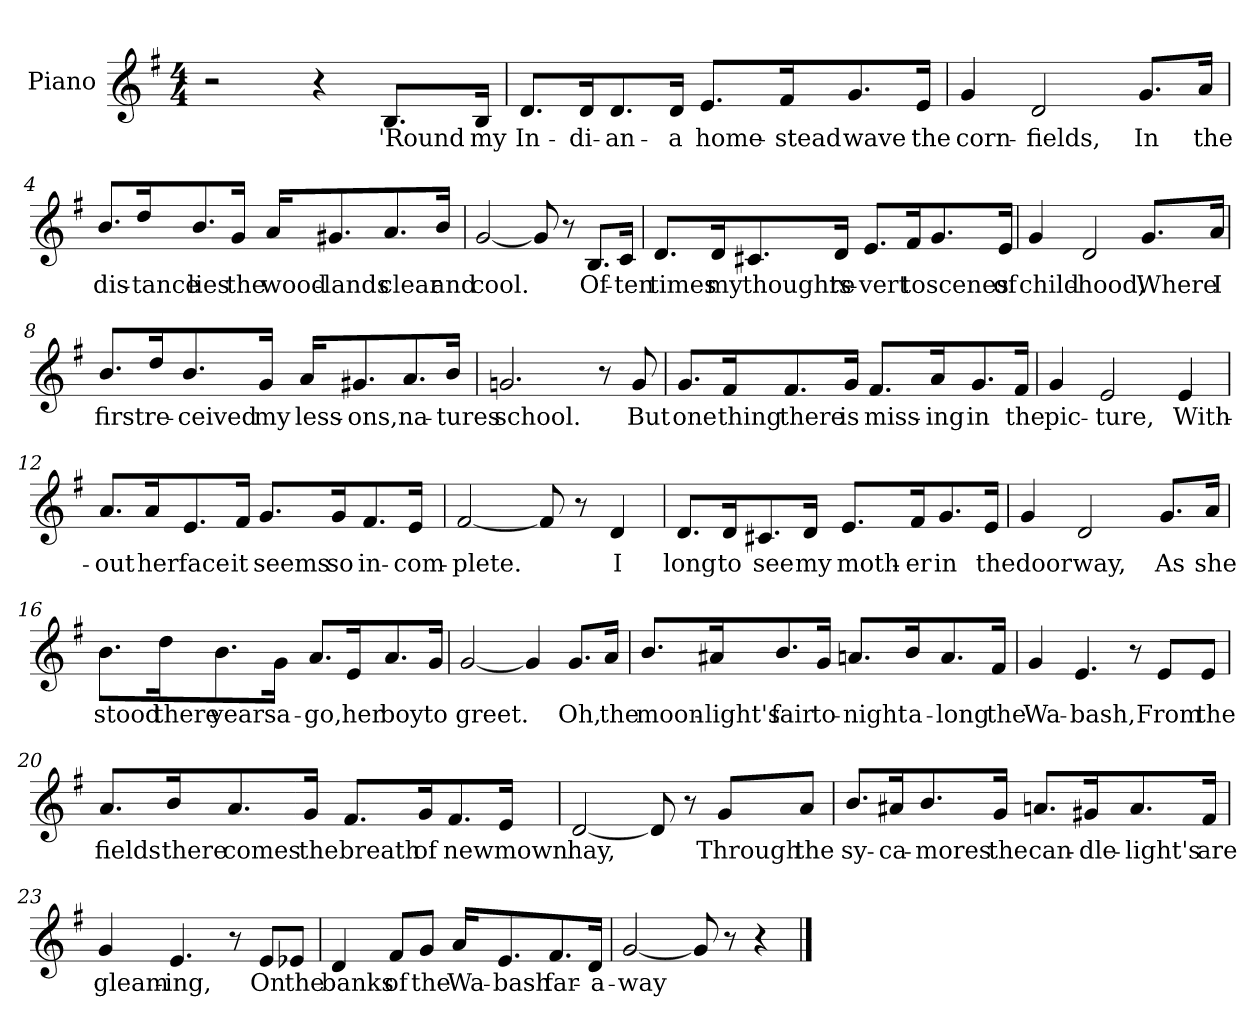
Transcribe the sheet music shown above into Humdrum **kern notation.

**kern	**text
*part1	*part1
*staff1	*staff1
*I"Piano	*
*I'Pno.	*
*clefG2	*
*k[f#]	*
*G:	*
*M4/4	*
=1	=1
2r	.
4r	.
8.B/L	'Round
16B/Jk	my
=2	=2
8.d/L	In-
16d/K	-di-
8.d/	-an-
16d/Jk	-a
8.e/L	home-
16f#/K	-stead
8.g/	wave
16e/Jk	the
=3	=3
4g/	corn-
2d/	-fields,
8.g/L	In
16a/Jk	the
!!LO:LB:g=z
=4	=4
8.b/L	dis-
16dd/K	-tance
8.b/	lies
16g/Jk	the
16a/KL	wood-
8.g#X/	-lands
8.a/	clear
16b/Jk	and
=5	=5
[2g/	cool.
8g/]	.
8r	.
8.B/L	Of-
16c/Jk	-ten
!!LO:LB:g=z
=6	=6
8.d/L	times
16d/K	my
8.c#X/	thoughts
16d/Jk	re-
8.e/L	-vert
16f#/K	to
8.g/	scenes
16e/Jk	of
=7	=7
4g/	child-
2d/	-hood,
8.g/L	Where
16a/Jk	I
!!LO:LB:g=z
=8	=8
8.b/L	first
16dd/K	re-
8.b/	-ceived
16g/Jk	my
16a/KL	less-
8.g#X/	-ons,
8.a/	na-
16b/Jk	-tures
=9	=9
2.gn/	school.
8r	.
8g/	But
!!LO:LB:g=z
=10	=10
8.g/L	one
16f#/K	thing
8.f#/	there
16g/Jk	is
8.f#/L	miss-
16a/K	-ing
8.g/	in
16f#/Jk	the
=11	=11
4g/	pic-
2e/	-ture,
4e/	With-
!!LO:LB:g=z
=12	=12
8.a/L	-out
16a/K	her
8.e/	face
16f#/Jk	it
8.g/L	seems
16g/K	so
8.f#/	in-
16e/Jk	-com-
=13	=13
[2f#/	-plete.
8f#/]	.
8r	.
4d/	I
!!LO:LB:g=z
=14	=14
8.d/L	long
16d/K	to
8.c#X/	see
16d/Jk	my
8.e/L	moth-
16f#/K	-er
8.g/	in
16e/Jk	the
=15	=15
4g/	door
2d/	way,
8.g/L	As
16a/Jk	she
!!LO:LB:g=z
=16	=16
8.b\L	stood
16dd\K	there
8.b\	years
16g\Jk	a-
8.a/L	-go,
16e/K	her
8.a/	boy
16g/Jk	to
=17	=17
[2g/	greet.
4g/]	.
8.g/L	Oh,
16a/Jk	the
!!LO:PB:g=z
=18	=18
8.b/L	moon-
16a#X/K	-light's
8.b/	fair
16g/Jk	to-
8.an/L	-night
16b/K	a-
8.a/	-long
16f#/Jk	the
=19	=19
4g/	Wa-
4.e/	-bash,
8r	.
8e/L	From
8e/J	the
!!LO:LB:g=z
=20	=20
8.a/L	fields
16b/K	there
8.a/	comes
16g/Jk	the
8.f#/L	breath
16g/K	of
8.f#/	new
16e/Jk	mown
=21	=21
[2d/	hay,
8d/]	.
8r	.
8g/L	Through
8a/J	the
!!LO:LB:g=z
=22	=22
8.b/L	sy-
16a#X/K	-ca-
8.b/	-mores
16g/Jk	the
8.an/L	can-
16g#X/K	-dle-
8.a/	-light's
16f#/Jk	are
=23	=23
4g/	gleam-
4.e/	-ing,
8r	.
8e/L	On
8e-X/J	the
!!LO:LB:g=z
=24	=24
4d/	banks
8f#/L	of
8g/J	the
16a/KL	Wa-
8.e/	-bash
8.f#/	far-
16d/Jk	-a-
=25	=25
[2g/	-way
8g/]	.
8r	.
4r	.
==	==
*-	*-
